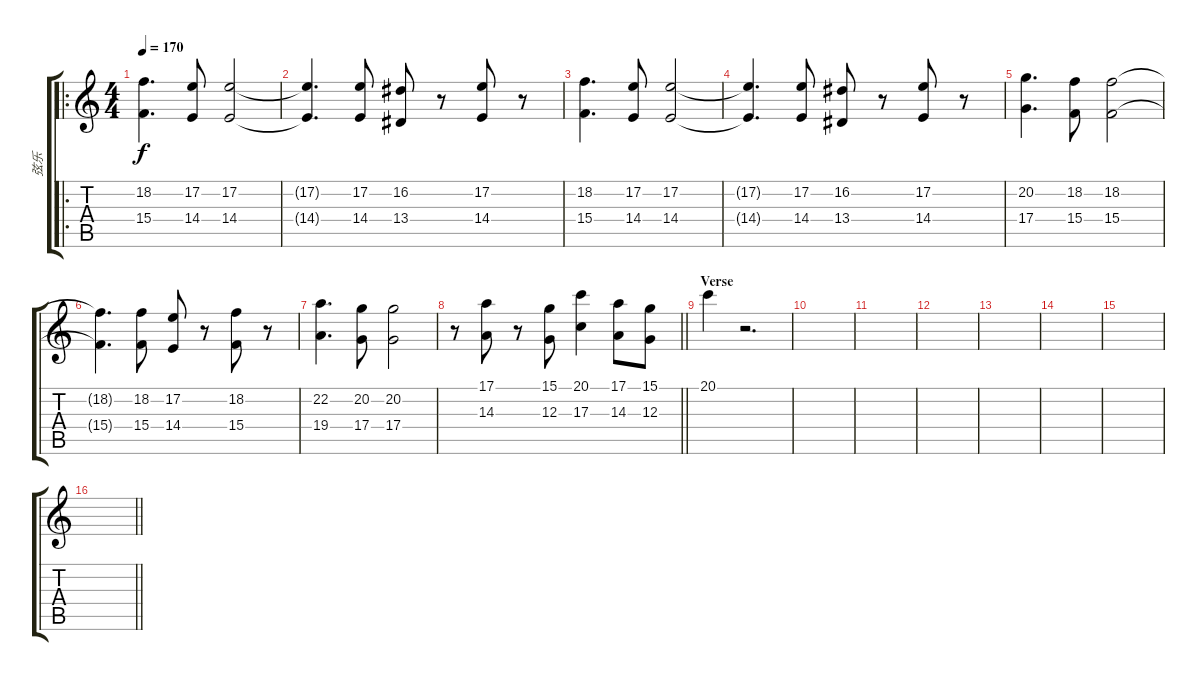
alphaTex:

\track ("弦乐" "弦乐") {instrument stringensemble1}
\staff {score tabs}
\tuning (E4 B3 G3 D3 A2 E2) {hide}
\ro
\ts (4 4)
\tempo 170
\clef g2
\ks c
(18.2 15.4).4{d dy f} (17.2 14.4).8 (17.2 14.4).2 |
(17.2{t} 14.4{t}).4{d} (17.2 14.4).8 (16.2 13.4).8 r.8 (17.2 14.4).8 r.8 |
(18.2 15.4).4{d} (17.2 14.4).8 (17.2 14.4).2 |
(17.2{t} 14.4{t}).4{d} (17.2 14.4).8 (16.2 13.4).8 r.8 (17.2 14.4).8 r.8 |
(20.2 17.4).4{d} (18.2 15.4).8 (18.2 15.4).2 |
(18.2{t} 15.4{t}).4{d} (18.2 15.4).8 (17.2 14.4).8 r.8 (18.2 15.4).8 r.8 |
(22.2 19.4).4{d} (20.2 17.4).8 (20.2 17.4).2 |
\barLineRight lightlight
r.8 (17.1 14.3).8 r.8 (15.1 12.3).8 (20.1 17.3).4 (17.1 14.3).8 (15.1 12.3).8 |
\section ("" "Verse")
20.1.4 r.2{d} |
|
|
|
|
|
|
\barLineRight lightlight
